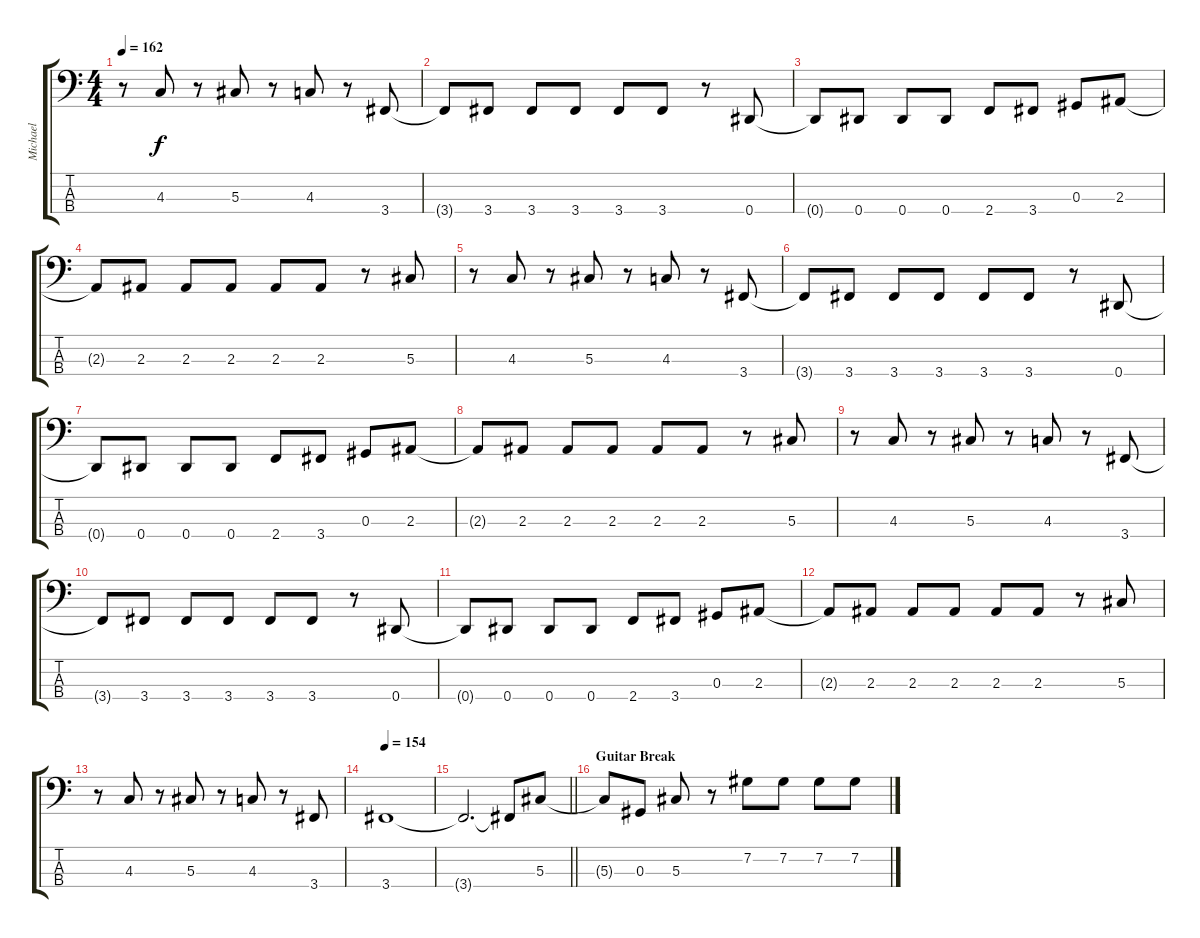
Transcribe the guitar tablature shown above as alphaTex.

\track ("Michael" "Michael") {instrument electricbassfinger}
\staff {score tabs}
\tuning (Gb2 Db2 Ab1 Eb1) {hide}
\ts (4 4)
\tempo 162
\clef f4
\ks c
r.8{dy f} 4.3.8 r.8 5.3.8 r.8 4.3.8 r.8 3.4.8 |
3.4{t}.8 3.4.8 3.4.8 3.4.8 3.4.8 3.4.8 r.8 0.4.8 |
0.4{t}.8 0.4.8 0.4.8 0.4.8 2.4.8 3.4.8 0.3.8 2.3.8 |
2.3{t}.8 2.3.8 2.3.8 2.3.8 2.3.8 2.3.8 r.8 5.3.8 |
r.8 4.3.8 r.8 5.3.8 r.8 4.3.8 r.8 3.4.8 |
3.4{t}.8 3.4.8 3.4.8 3.4.8 3.4.8 3.4.8 r.8 0.4.8 |
0.4{t}.8 0.4.8 0.4.8 0.4.8 2.4.8 3.4.8 0.3.8 2.3.8 |
2.3{t}.8 2.3.8 2.3.8 2.3.8 2.3.8 2.3.8 r.8 5.3.8 |
r.8 4.3.8 r.8 5.3.8 r.8 4.3.8 r.8 3.4.8 |
3.4{t}.8 3.4.8 3.4.8 3.4.8 3.4.8 3.4.8 r.8 0.4.8 |
0.4{t}.8 0.4.8 0.4.8 0.4.8 2.4.8 3.4.8 0.3.8 2.3.8 |
2.3{t}.8 2.3.8 2.3.8 2.3.8 2.3.8 2.3.8 r.8 5.3.8 |
r.8 4.3.8 r.8 5.3.8 r.8 4.3.8 r.8 3.4.8 |
\tempo 154
3.4.1 |
\barLineRight lightlight
3.4{t}.2{d} 3.4{t}.8 5.3.8 |
\section ("" "Guitar Break")
5.3{t}.8 0.3.8 5.3.8 r.8 7.2.8 7.2.8 7.2.8 7.2.8
